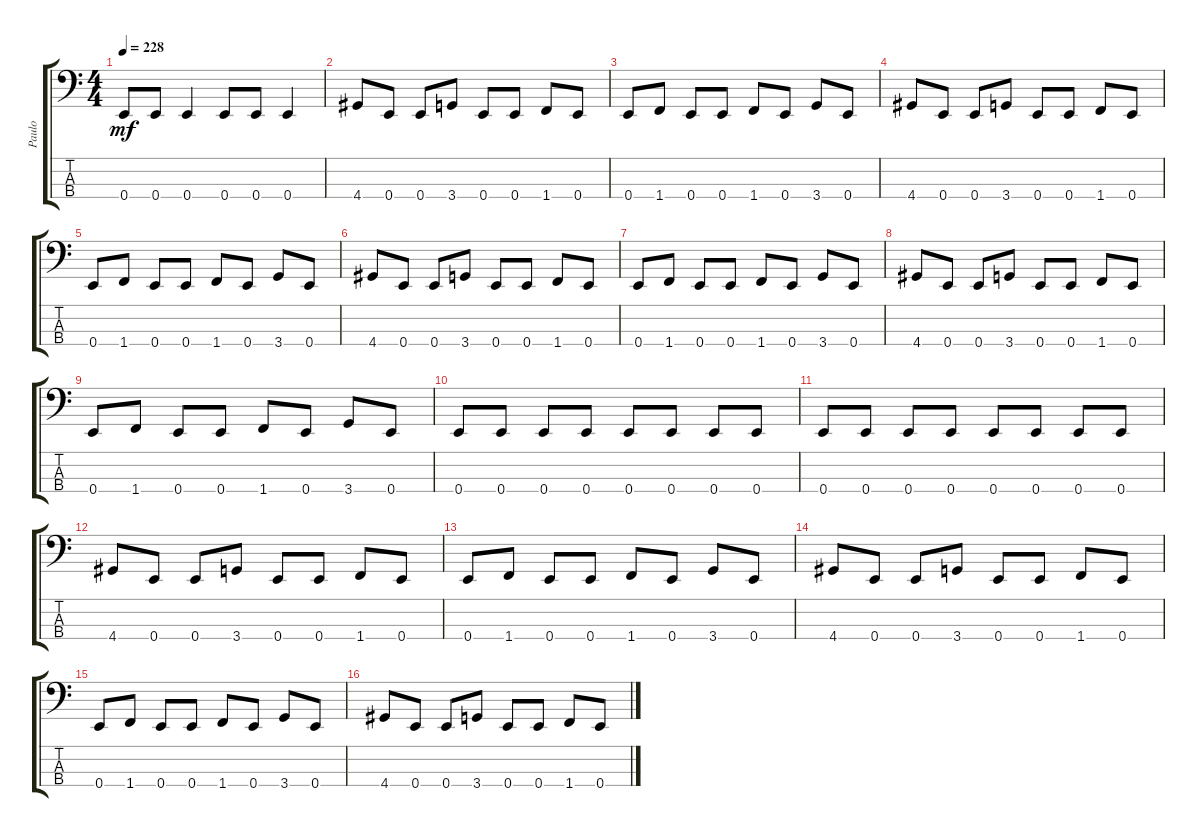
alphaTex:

\track ("Paulo" "Paulo") {instrument electricbasspick}
\staff {score tabs}
\tuning (G2 D2 A1 E1) {hide}
\ts (4 4)
\tempo 228
\clef f4
\ks c
0.4.8{dy mf} 0.4.8 0.4.4 0.4.8 0.4.8 0.4.4 |
4.4.8 0.4.8 0.4.8 3.4.8 0.4.8 0.4.8 1.4.8 0.4.8 |
0.4.8 1.4.8 0.4.8 0.4.8 1.4.8 0.4.8 3.4.8 0.4.8 |
4.4.8 0.4.8 0.4.8 3.4.8 0.4.8 0.4.8 1.4.8 0.4.8 |
0.4.8 1.4.8 0.4.8 0.4.8 1.4.8 0.4.8 3.4.8 0.4.8 |
4.4.8 0.4.8 0.4.8 3.4.8 0.4.8 0.4.8 1.4.8 0.4.8 |
0.4.8 1.4.8 0.4.8 0.4.8 1.4.8 0.4.8 3.4.8 0.4.8 |
4.4.8 0.4.8 0.4.8 3.4.8 0.4.8 0.4.8 1.4.8 0.4.8 |
0.4.8 1.4.8 0.4.8 0.4.8 1.4.8 0.4.8 3.4.8 0.4.8 |
0.4.8 0.4.8 0.4.8 0.4.8 0.4.8 0.4.8 0.4.8 0.4.8 |
0.4.8 0.4.8 0.4.8 0.4.8 0.4.8 0.4.8 0.4.8 0.4.8 |
4.4.8 0.4.8 0.4.8 3.4.8 0.4.8 0.4.8 1.4.8 0.4.8 |
0.4.8 1.4.8 0.4.8 0.4.8 1.4.8 0.4.8 3.4.8 0.4.8 |
4.4.8 0.4.8 0.4.8 3.4.8 0.4.8 0.4.8 1.4.8 0.4.8 |
0.4.8 1.4.8 0.4.8 0.4.8 1.4.8 0.4.8 3.4.8 0.4.8 |
4.4.8 0.4.8 0.4.8 3.4.8 0.4.8 0.4.8 1.4.8 0.4.8
